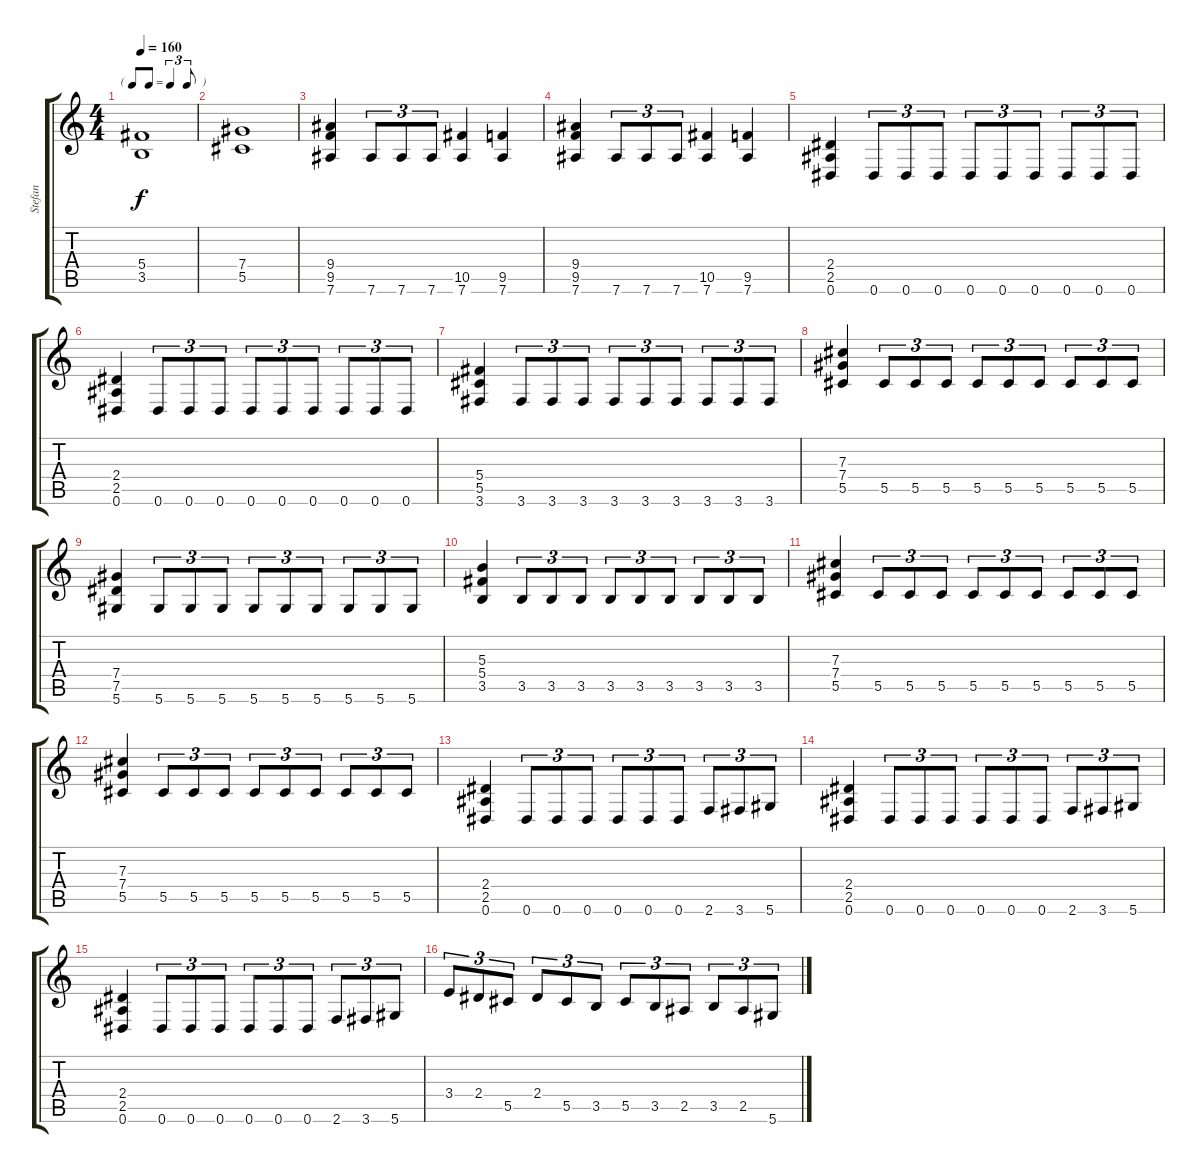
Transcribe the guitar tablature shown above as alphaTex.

\track ("Stefan" "Stefan") {instrument distortionguitar}
\staff {score tabs}
\tuning (Eb4 Bb3 Gb3 Db3 Ab2 Eb2) {hide}
\ts (4 4)
\tf triplet8th
\tempo 160
\clef g2
\ks c
(5.4 3.5).1{dy f} |
(7.4 5.5).1 |
(9.4 9.5 7.6).4 7.6.8{tu (3 2)} 7.6.8{tu (3 2)} 7.6.8{tu (3 2)} (10.5 7.6).4 (9.5 7.6).4 |
(9.4 9.5 7.6).4 7.6.8{tu (3 2)} 7.6.8{tu (3 2)} 7.6.8{tu (3 2)} (10.5 7.6).4 (9.5 7.6).4 |
(2.4 2.5 0.6).4 0.6.8{tu (3 2)} 0.6.8{tu (3 2)} 0.6.8{tu (3 2)} 0.6.8{tu (3 2)} 0.6.8{tu (3 2)} 0.6.8{tu (3 2)} 0.6.8{tu (3 2)} 0.6.8{tu (3 2)} 0.6.8{tu (3 2)} |
(2.4 2.5 0.6).4 0.6.8{tu (3 2)} 0.6.8{tu (3 2)} 0.6.8{tu (3 2)} 0.6.8{tu (3 2)} 0.6.8{tu (3 2)} 0.6.8{tu (3 2)} 0.6.8{tu (3 2)} 0.6.8{tu (3 2)} 0.6.8{tu (3 2)} |
(5.4 5.5 3.6).4 3.6.8{tu (3 2)} 3.6.8{tu (3 2)} 3.6.8{tu (3 2)} 3.6.8{tu (3 2)} 3.6.8{tu (3 2)} 3.6.8{tu (3 2)} 3.6.8{tu (3 2)} 3.6.8{tu (3 2)} 3.6.8{tu (3 2)} |
(7.3 7.4 5.5).4 5.5.8{tu (3 2)} 5.5.8{tu (3 2)} 5.5.8{tu (3 2)} 5.5.8{tu (3 2)} 5.5.8{tu (3 2)} 5.5.8{tu (3 2)} 5.5.8{tu (3 2)} 5.5.8{tu (3 2)} 5.5.8{tu (3 2)} |
(7.4 7.5 5.6).4 5.6.8{tu (3 2)} 5.6.8{tu (3 2)} 5.6.8{tu (3 2)} 5.6.8{tu (3 2)} 5.6.8{tu (3 2)} 5.6.8{tu (3 2)} 5.6.8{tu (3 2)} 5.6.8{tu (3 2)} 5.6.8{tu (3 2)} |
(5.3 5.4 3.5).4 3.5.8{tu (3 2)} 3.5.8{tu (3 2)} 3.5.8{tu (3 2)} 3.5.8{tu (3 2)} 3.5.8{tu (3 2)} 3.5.8{tu (3 2)} 3.5.8{tu (3 2)} 3.5.8{tu (3 2)} 3.5.8{tu (3 2)} |
(7.3 7.4 5.5).4 5.5.8{tu (3 2)} 5.5.8{tu (3 2)} 5.5.8{tu (3 2)} 5.5.8{tu (3 2)} 5.5.8{tu (3 2)} 5.5.8{tu (3 2)} 5.5.8{tu (3 2)} 5.5.8{tu (3 2)} 5.5.8{tu (3 2)} |
(7.3 7.4 5.5).4 5.5.8{tu (3 2)} 5.5.8{tu (3 2)} 5.5.8{tu (3 2)} 5.5.8{tu (3 2)} 5.5.8{tu (3 2)} 5.5.8{tu (3 2)} 5.5.8{tu (3 2)} 5.5.8{tu (3 2)} 5.5.8{tu (3 2)} |
(2.4 2.5 0.6).4 0.6.8{tu (3 2)} 0.6.8{tu (3 2)} 0.6.8{tu (3 2)} 0.6.8{tu (3 2)} 0.6.8{tu (3 2)} 0.6.8{tu (3 2)} 2.6.8{tu (3 2)} 3.6.8{tu (3 2)} 5.6.8{tu (3 2)} |
(2.4 2.5 0.6).4 0.6.8{tu (3 2)} 0.6.8{tu (3 2)} 0.6.8{tu (3 2)} 0.6.8{tu (3 2)} 0.6.8{tu (3 2)} 0.6.8{tu (3 2)} 2.6.8{tu (3 2)} 3.6.8{tu (3 2)} 5.6.8{tu (3 2)} |
(2.4 2.5 0.6).4 0.6.8{tu (3 2)} 0.6.8{tu (3 2)} 0.6.8{tu (3 2)} 0.6.8{tu (3 2)} 0.6.8{tu (3 2)} 0.6.8{tu (3 2)} 2.6.8{tu (3 2)} 3.6.8{tu (3 2)} 5.6.8{tu (3 2)} |
3.4.8{tu (3 2)} 2.4.8{tu (3 2)} 5.5.8{tu (3 2)} 2.4.8{tu (3 2)} 5.5.8{tu (3 2)} 3.5.8{tu (3 2)} 5.5.8{tu (3 2)} 3.5.8{tu (3 2)} 2.5.8{tu (3 2)} 3.5.8{tu (3 2)} 2.5.8{tu (3 2)} 5.6.8{tu (3 2)}
